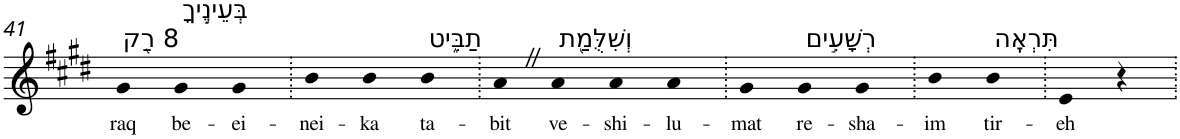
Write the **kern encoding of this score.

**kern	**text
*part1	*part1
*staff1	*staff1
*I"Piano	*
*I'Pno	*
!!LO:PB:g=z
*clefG2	*
*k[f#c#g#d#]	*
*E:	*
=41	=41
!LO:TX:a:t=8 רַ֭ק	!
!	!LO:LY:b
4g#	raq
!LO:TX:a:t=בְּעֵינֶ֣יךָ	!
!	!LO:LY:b
4g#	be-
!	!LO:LY:b
4g#	-ei-
=42.	=42.
!	!LO:LY:b
4b	-nei-
!	!LO:LY:b
4b	-ka
!LO:TX:a:t=תַבִּ֑יט	!
!	!LO:LY:b
4b	ta-
=43.	=43.
!	!LO:LY:b
4aZ	-bit
!LO:TX:a:t=וְשִׁלֻּמַ֖ת	!
!	!LO:LY:b
4a	ve-
!	!LO:LY:b
4a	-shi-
!	!LO:LY:b
4a	-lu-
=44.	=44.
!	!LO:LY:b
4g#	-mat
!LO:TX:a:t=רְשָׁעִ֣ים	!
!	!LO:LY:b
4g#	re-
!	!LO:LY:b
4g#	-sha-
=45.	=45.
!	!LO:LY:b
4b	-im
!LO:TX:a:t=תִּרְאֶֽה	!
!	!LO:LY:b
4b	tir-
=46.	=46.
!	!LO:LY:b
4e	-eh
4r	.
=.	=.
*-	*-
